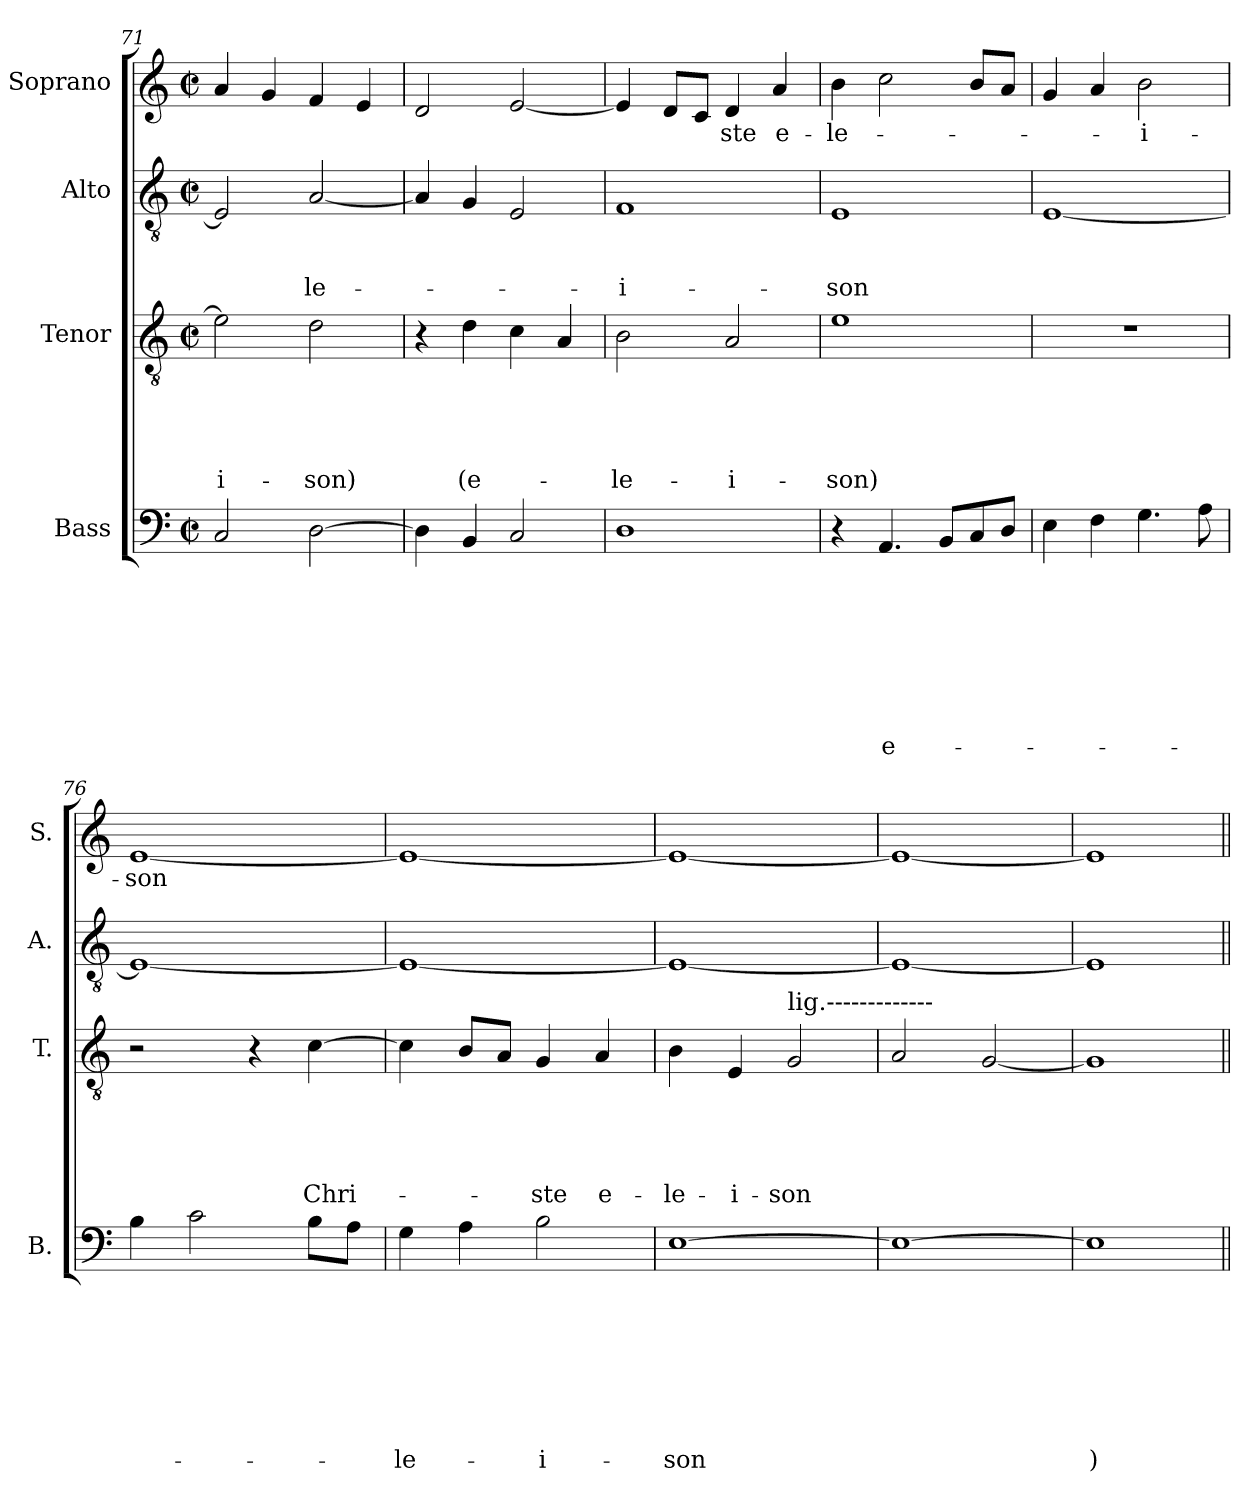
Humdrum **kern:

**kern	**text	**text	**text	**text	**text	**text	**text	**text	**kern	**text	**text	**text	**text	**text	**kern	**text	**text	**text	**kern	**text
*part4	*part4	*part4	*part4	*part4	*part4	*part4	*part4	*part4	*part3	*part3	*part3	*part3	*part3	*part3	*part2	*part2	*part2	*part2	*part1	*part1
*staff4	*staff4	*staff4	*staff4	*staff4	*staff4	*staff4	*staff4	*staff4	*staff3	*staff3	*staff3	*staff3	*staff3	*staff3	*staff2	*staff2	*staff2	*staff2	*staff1	*staff1
*I"Bass	*	*	*	*	*	*	*	*	*I"Tenor	*	*	*	*	*	*I"Alto	*	*	*	*I"Soprano	*
*I'B.	*	*	*	*	*	*	*	*	*I'T.	*	*	*	*	*	*I'A.	*	*	*	*I'S.	*
*clefF4	*	*	*	*	*	*	*	*	*clefGv2	*	*	*	*	*	*clefGv2	*	*	*	*clefG2	*
*k[]	*	*	*	*	*	*	*	*	*k[]	*	*	*	*	*	*k[]	*	*	*	*k[]	*
*C:	*	*	*	*	*	*	*	*	*C:	*	*	*	*	*	*C:	*	*	*	*C:	*
*M2/2	*	*	*	*	*	*	*	*	*M2/2	*	*	*	*	*	*M2/2	*	*	*	*M2/2	*
*met(c|)	*	*	*	*	*	*	*	*	*met(c|)	*	*	*	*	*	*met(c|)	*	*	*	*met(c|)	*
=71	=71	=71	=71	=71	=71	=71	=71	=71	=71	=71	=71	=71	=71	=71	=71	=71	=71	=71	=71	=71
!	!	!	!	!	!	!	!	!	!	!	!	!	!	!LO:LY:b	!	!	!	!	!	!
2C/	.	.	.	.	.	.	.	.	2e\]	.	.	.	.	-i-	2E/]	.	.	.	4a/	.
.	.	.	.	.	.	.	.	.	.	.	.	.	.	.	.	.	.	.	4g/	.
!	!	!	!	!	!	!	!	!	!	!	!	!	!	!LO:LY:b	!	!	!	!LO:LY:b	!	!
[>2D\	.	.	.	.	.	.	.	.	2d\	.	.	.	.	-son)	[<2A/	.	.	-le-	4f/	.
.	.	.	.	.	.	.	.	.	.	.	.	.	.	.	.	.	.	.	4e/	.
=72	=72	=72	=72	=72	=72	=72	=72	=72	=72	=72	=72	=72	=72	=72	=72	=72	=72	=72	=72	=72
4D\]	.	.	.	.	.	.	.	.	4r	.	.	.	.	.	4A/]	.	.	.	2d/	.
!	!	!	!	!	!	!	!	!	!	!	!	!	!	!LO:LY:b:rj	!	!	!	!	!	!
4BB/	.	.	.	.	.	.	.	.	4d\	.	.	.	.	(e-	4G/	.	.	.	.	.
2C/	.	.	.	.	.	.	.	.	4c\	.	.	.	.	.	2E/	.	.	.	[<2e/	.
.	.	.	.	.	.	.	.	.	4A/	.	.	.	.	.	.	.	.	.	.	.
=73	=73	=73	=73	=73	=73	=73	=73	=73	=73	=73	=73	=73	=73	=73	=73	=73	=73	=73	=73	=73
!	!	!	!	!	!	!	!	!	!	!	!	!	!	!LO:LY:b	!	!	!	!LO:LY:b	!	!
1D	.	.	.	.	.	.	.	.	2B\	.	.	.	.	-le-	1F	.	.	-i-	4e/]	.
.	.	.	.	.	.	.	.	.	.	.	.	.	.	.	.	.	.	.	8d/L	.
.	.	.	.	.	.	.	.	.	.	.	.	.	.	.	.	.	.	.	8c/J	.
!	!	!	!	!	!	!	!	!	!	!	!	!	!	!LO:LY:b	!	!	!	!	!	!LO:LY:b
.	.	.	.	.	.	.	.	.	2A/	.	.	.	.	-i-	.	.	.	.	4d/	-ste
!	!	!	!	!	!	!	!	!	!	!	!	!	!	!	!	!	!	!	!	!LO:LY:b
.	.	.	.	.	.	.	.	.	.	.	.	.	.	.	.	.	.	.	4a/	e-
!!LO:LB:g=z
=74	=74	=74	=74	=74	=74	=74	=74	=74	=74	=74	=74	=74	=74	=74	=74	=74	=74	=74	=74	=74
!	!	!	!	!	!	!	!	!	!	!	!	!	!	!LO:LY:b	!	!	!	!LO:LY:b	!	!LO:LY:b
4r	.	.	.	.	.	.	.	.	1e	.	.	.	.	-son)	1E	.	.	-son	4b\	-le-
!	!	!	!	!	!	!	!	!LO:LY:b:rj	!	!	!	!	!	!	!	!	!	!	!	!
4.AA/	.	.	.	.	.	.	.	e-	.	.	.	.	.	.	.	.	.	.	2cc\	.
8BB/L	.	.	.	.	.	.	.	.	.	.	.	.	.	.	.	.	.	.	.	.
8C/	.	.	.	.	.	.	.	.	.	.	.	.	.	.	.	.	.	.	8b/L	.
8D/J	.	.	.	.	.	.	.	.	.	.	.	.	.	.	.	.	.	.	8a/J	.
=75	=75	=75	=75	=75	=75	=75	=75	=75	=75	=75	=75	=75	=75	=75	=75	=75	=75	=75	=75	=75
4E\	.	.	.	.	.	.	.	.	1r	.	.	.	.	.	[<1E	.	.	.	4g/	.
4F\	.	.	.	.	.	.	.	.	.	.	.	.	.	.	.	.	.	.	4a/	.
!	!	!	!	!	!	!	!	!	!	!	!	!	!	!	!	!	!	!	!	!LO:LY:b
4.G\	.	.	.	.	.	.	.	.	.	.	.	.	.	.	.	.	.	.	2b\	-i-
8A\	.	.	.	.	.	.	.	.	.	.	.	.	.	.	.	.	.	.	.	.
=76	=76	=76	=76	=76	=76	=76	=76	=76	=76	=76	=76	=76	=76	=76	=76	=76	=76	=76	=76	=76
!	!	!	!	!	!	!	!	!	!	!	!	!	!	!	!	!	!	!	!	!LO:LY:b
4B\	.	.	.	.	.	.	.	.	2r	.	.	.	.	.	1E_	.	.	.	[<1e	-son
2c\	.	.	.	.	.	.	.	.	.	.	.	.	.	.	.	.	.	.	.	.
.	.	.	.	.	.	.	.	.	4r	.	.	.	.	.	.	.	.	.	.	.
!	!	!	!	!	!	!	!	!	!	!	!	!	!	!LO:LY:b	!	!	!	!	!	!
8B\L	.	.	.	.	.	.	.	.	[>4c\	.	.	.	.	Chri-	.	.	.	.	.	.
8A\J	.	.	.	.	.	.	.	.	.	.	.	.	.	.	.	.	.	.	.	.
=77	=77	=77	=77	=77	=77	=77	=77	=77	=77	=77	=77	=77	=77	=77	=77	=77	=77	=77	=77	=77
!	!	!	!	!	!	!	!	!LO:LY:b	!	!	!	!	!	!	!	!	!	!	!	!
4G\	.	.	.	.	.	.	.	-le-	4c\]	.	.	.	.	.	1E_	.	.	.	1e_	.
4A\	.	.	.	.	.	.	.	.	8B/L	.	.	.	.	.	.	.	.	.	.	.
.	.	.	.	.	.	.	.	.	8A/J	.	.	.	.	.	.	.	.	.	.	.
!	!	!	!	!	!	!	!	!LO:LY:b	!	!	!	!	!	!LO:LY:b	!	!	!	!	!	!
2B\	.	.	.	.	.	.	.	-i-	4G/	.	.	.	.	-ste	.	.	.	.	.	.
!	!	!	!	!	!	!	!	!	!	!	!	!	!	!LO:LY:b	!	!	!	!	!	!
.	.	.	.	.	.	.	.	.	4A/	.	.	.	.	e-	.	.	.	.	.	.
=78	=78	=78	=78	=78	=78	=78	=78	=78	=78	=78	=78	=78	=78	=78	=78	=78	=78	=78	=78	=78
!	!	!	!	!	!	!	!	!LO:LY:b	!	!	!	!	!	!LO:LY:b	!	!	!	!	!	!
[>1E	.	.	.	.	.	.	.	-son	4B\	.	.	.	.	-le-	1E_	.	.	.	1e_	.
!	!	!	!	!	!	!	!	!	!	!	!	!	!	!LO:LY:b	!	!	!	!	!	!
.	.	.	.	.	.	.	.	.	4E/	.	.	.	.	-i-	.	.	.	.	.	.
!	!	!	!	!	!	!	!	!	!LO:TX:a:t=lig.-------------	!	!	!	!	!	!	!	!	!	!	!
!	!	!	!	!	!	!	!	!	!	!	!	!	!	!LO:LY:b	!	!	!	!	!	!
.	.	.	.	.	.	.	.	.	2G/	.	.	.	.	-son	.	.	.	.	.	.
=79	=79	=79	=79	=79	=79	=79	=79	=79	=79	=79	=79	=79	=79	=79	=79	=79	=79	=79	=79	=79
1E_	.	.	.	.	.	.	.	.	2A/	.	.	.	.	.	1E_	.	.	.	1e_	.
.	.	.	.	.	.	.	.	.	[<2G/	.	.	.	.	.	.	.	.	.	.	.
=80	=80	=80	=80	=80	=80	=80	=80	=80	=80	=80	=80	=80	=80	=80	=80	=80	=80	=80	=80	=80
!	!	!	!	!	!	!	!	!LO:LY:b	!	!	!	!	!	!	!	!	!	!	!	!
1E]	.	.	.	.	.	.	.	)	1G]	.	.	.	.	.	1E]	.	.	.	1e]	.
=||	=||	=||	=||	=||	=||	=||	=||	=||	=||	=||	=||	=||	=||	=||	=||	=||	=||	=||	=||	=||
*-	*-	*-	*-	*-	*-	*-	*-	*-	*-	*-	*-	*-	*-	*-	*-	*-	*-	*-	*-	*-
